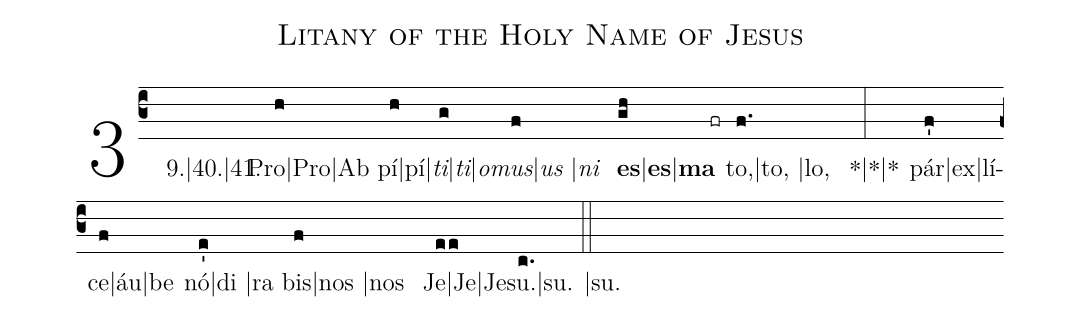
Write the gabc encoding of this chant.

name: Litany of the Holy Name of Jesus;
%%
(c3)39.|40.|41.() Pro|Pro|Ab (h)pí|pí|(h)<i>ti</i>|<i>ti</i>|<i>om</i>(g)<i>us</i>|<i>us</i> |<i>ni</i> (f) <b>es</b>|<b>es</b>|<b>ma</b>(gh)(fr)to,|to, |lo, (f.) *|*|*(:) pár|ex|lí(f')ce|áu|be(f) nó|di |ra (e')bis|nos |nos (f) Je|Je|Je(ee)su.|su. |su. (c.) (::)
